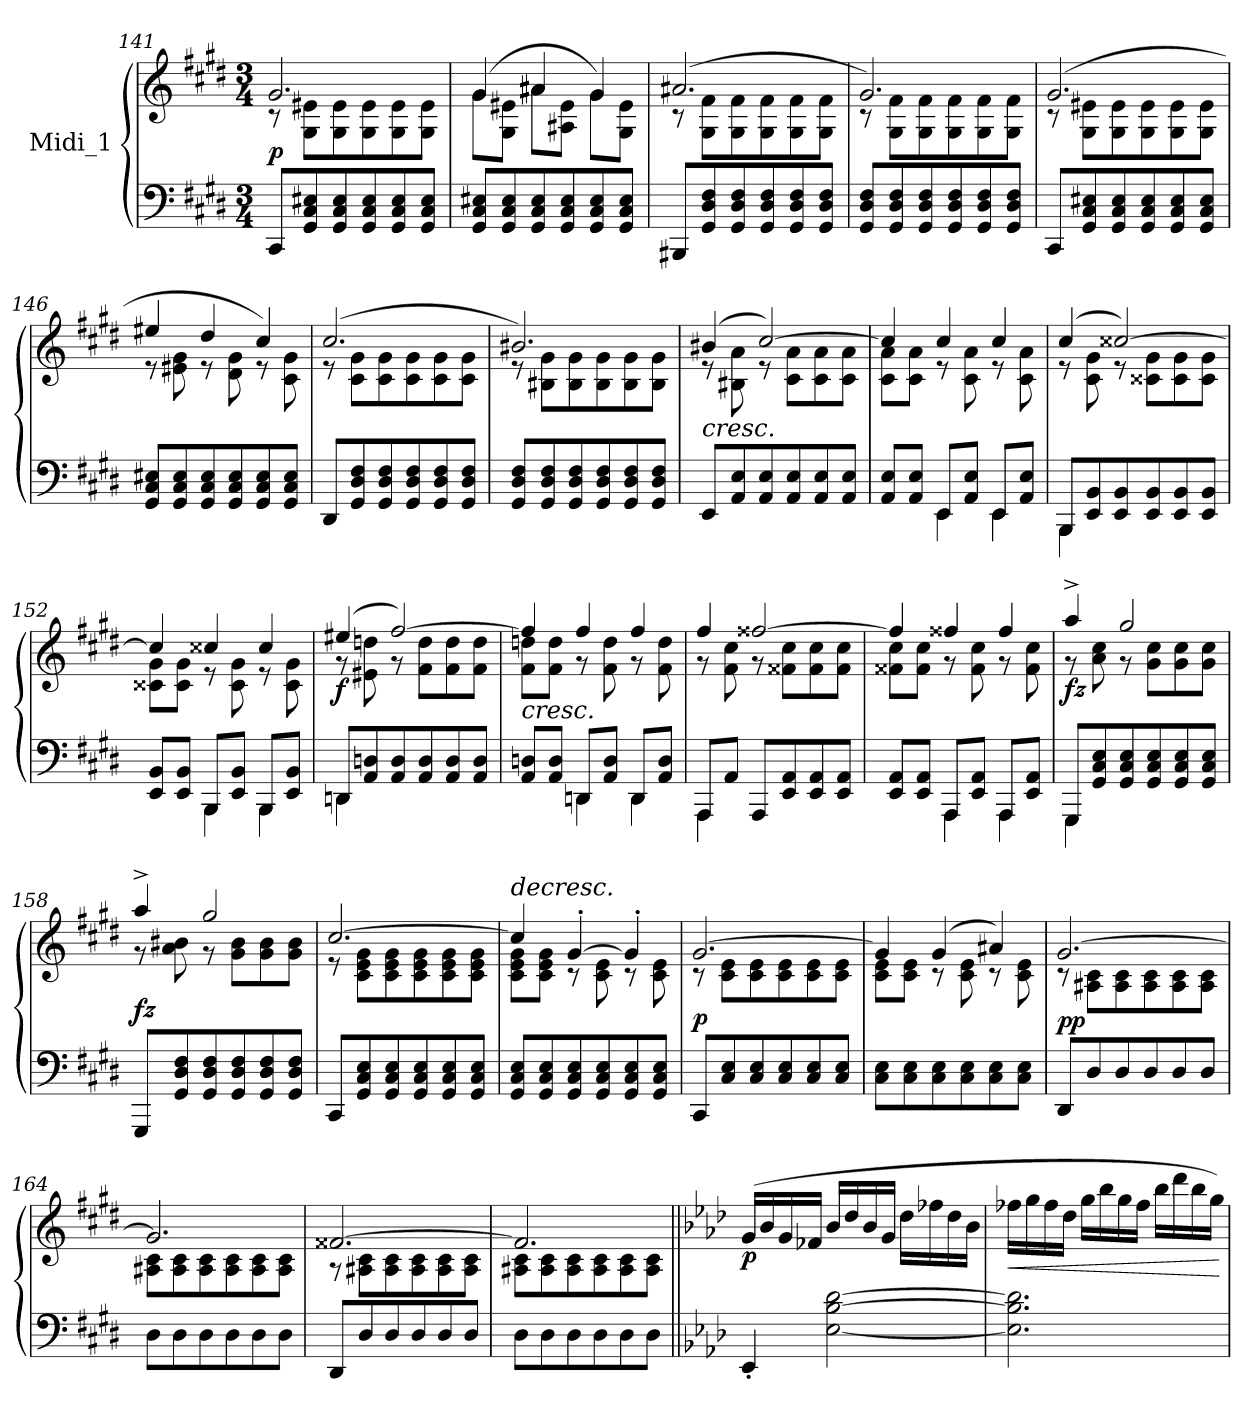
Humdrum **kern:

**kern	**kern	**dynam
*part1	*part1	*part1
*staff2	*staff1	*staff1/2
*I"Midi_1	*	*
!!LO:LB:g=z
*clefF4	*clefG2	*
*k[f#c#g#d#]	*k[f#c#g#d#]	*
*E:	*E:	*
*M3/4	*M3/4	*
=141	=141	=141
*	*^	*
!	!	!	!LO:DY:a=2
8CC#/L	2.g#/	8r	p
8GG#/ 8C#/ 8E#X/	.	8G#\ 8e#X\L	.
8GG#/ 8C#/ 8E#/	.	8G#\ 8e#\	.
8GG#/ 8C#/ 8E#/	.	8G#\ 8e#\	.
8GG#/ 8C#/ 8E#/	.	8G#\ 8e#\	.
8GG#/ 8C#/ 8E#/J	.	8G#\ 8e#\J	.
=142	=142	=142	=142
8GG#/ 8C#/ 8E#X/L	(>4g#/	8g#\L	.
8GG#/ 8C#/ 8E#/	.	8G#\ 8e#X\J	.
8GG#/ 8C#/ 8E#/	4a#X/	8a#\L	.
8GG#/ 8C#/ 8E#/	.	8A#X\ 8e#\J	.
8GG#/ 8C#/ 8E#/	4g#/)	8g#\L	.
8GG#/ 8C#/ 8E#/J	.	8G#\ 8e#\J	.
=143	=143	=143	=143
8BBB#X/L	(>2.a#X/	8r	.
8GG#/ 8D#/ 8F#/	.	8G#\ 8f#\L	.
8GG#/ 8D#/ 8F#/	.	8G#\ 8f#\	.
8GG#/ 8D#/ 8F#/	.	8G#\ 8f#\	.
8GG#/ 8D#/ 8F#/	.	8G#\ 8f#\	.
8GG#/ 8D#/ 8F#/J	.	8G#\ 8f#\J	.
=144	=144	=144	=144
8GG#/ 8D#/ 8F#/L	2.g#/)	8r	.
8GG#/ 8D#/ 8F#/	.	8G#\ 8f#\L	.
8GG#/ 8D#/ 8F#/	.	8G#\ 8f#\	.
8GG#/ 8D#/ 8F#/	.	8G#\ 8f#\	.
8GG#/ 8D#/ 8F#/	.	8G#\ 8f#\	.
8GG#/ 8D#/ 8F#/J	.	8G#\ 8f#\J	.
=145	=145	=145	=145
8CC#/L	(>2.g#/	8r	.
8GG#/ 8C#/ 8E#X/	.	8G#\ 8e#X\L	.
8GG#/ 8C#/ 8E#/	.	8G#\ 8e#\	.
8GG#/ 8C#/ 8E#/	.	8G#\ 8e#\	.
8GG#/ 8C#/ 8E#/	.	8G#\ 8e#\	.
8GG#/ 8C#/ 8E#/J	.	8G#\ 8e#\J	.
!!LO:LB:g=z	!!
=146	=146	=146	=146
8GG#/ 8C#/ 8E#X/L	4ee#X/	8r	.
8GG#/ 8C#/ 8E#/	.	8e#X\ 8g#\	.
8GG#/ 8C#/ 8E#/	4dd#/	8r	.
8GG#/ 8C#/ 8E#/	.	8d#\ 8g#\	.
8GG#/ 8C#/ 8E#/	4cc#/)	8r	.
8GG#/ 8C#/ 8E#/J	.	8c#\ 8g#\	.
!!LO:LB:g=z	!!
=147	=147	=147	=147
*^	*	*	*
8DD#/L	2ryy	(>2.cc#/	8r	.
8GG#/ 8D#/ 8F#/	.	.	8c#\ 8g#\L	.
8GG#/ 8D#/ 8F#/	.	.	8c#\ 8g#\	.
8GG#/ 8D#/ 8F#/	.	.	8c#\ 8g#\	.
8GG#/ 8D#/ 8F#/	4ryy	.	8c#\ 8g#\	.
8GG#/ 8D#/ 8F#/J	.	.	8c#\ 8g#\J	.
=148	=148	=148	=148	=148
8GG#/ 8D#/ 8F#/L	2ryy	2.b#X/)	8r	.
8GG#/ 8D#/ 8F#/	.	.	8B#X\ 8g#\L	.
8GG#/ 8D#/ 8F#/	.	.	8B#\ 8g#\	.
8GG#/ 8D#/ 8F#/	.	.	8B#\ 8g#\	.
8GG#/ 8D#/ 8F#/	4ryy	.	8B#\ 8g#\	.
8GG#/ 8D#/ 8F#/J	.	.	8B#\ 8g#\J	.
=149	=149	=149	=149	=149
!	!	!LO:TX:b:i:t=cresc.	!	!
8EE/L	2ryy	(>4b#X/	8r	.
8AA/ 8E/	.	.	8B#X\ 8a\	.
8AA/ 8E/	.	[2cc#/)	8r	.
8AA/ 8E/	.	.	8c#\ 8a\L	.
8AA/ 8E/	4ryy	.	8c#\ 8a\	.
8AA/ 8E/J	.	.	8c#\ 8a\J	.
=150	=150	=150	=150	=150
8AA/ 8E/L	4ryy	4cc#/]	8c#\ 8a\L	.
8AA/ 8E/J	.	.	8c#\ 8a\J	.
8EE/L	4EE\	4cc#/	8r	.
8AA/ 8E/J	.	.	8c#\ 8a\	.
8EE/L	4EE\	4cc#/	8r	.
8AA/ 8E/J	.	.	8c#\ 8a\	.
=151	=151	=151	=151	=151
8BBB/L	4BBB\	(>4cc#/	8r	.
8EE/ 8BB/	.	.	8c#\ 8g#\	.
8EE/ 8BB/	4ryy	[2cc##X/)	8r	.
8EE/ 8BB/	.	.	8c##X\ 8g#\L	.
8EE/ 8BB/	4ryy	.	8c##\ 8g#\	.
8EE/ 8BB/J	.	.	8c##\ 8g#\J	.
!!LO:LB:g=z	!!
=152	=152	=152	=152	=152
8EE/ 8BB/L	4ryy	4cc##/]	8c##X\ 8g#\L	.
8EE/ 8BB/J	.	.	8c##\ 8g#\J	.
8BBB/L	4BBB\	4cc##X/	8r	.
8EE/ 8BB/J	.	.	8c##\ 8g#\	.
8BBB/L	4BBB\	4cc##/	8r	.
8EE/ 8BB/J	.	.	8c##\ 8g#\	.
!!LO:LB:g=z	!!
=153	=153	=153	=153	=153
!	!	!	!	!LO:DY:b
8DDn/L	4DD\	(>4ee#X/	8r	f
8AA/ 8Dn/	.	.	8e#X\ 8ddn\	.
8AA/ 8D/	4ryy	[2ff#/)	8r	.
8AA/ 8D/	.	.	8f#\ 8dd\L	.
8AA/ 8D/	4ryy	.	8f#\ 8dd\	.
8AA/ 8D/J	.	.	8f#\ 8dd\J	.
=154	=154	=154	=154	=154
!LO:TX:a:i:t=cresc.	!	!	!	!
8AA/ 8Dn/L	4ryy	4ff#/]	8f#\ 8ddn\L	.
8AA/ 8D/J	.	.	8f#\ 8dd\J	.
8DDn/L	4DD\	4ff#/	8r	.
8AA/ 8D/J	.	.	8f#\ 8dd\	.
8DD/L	4DD\	4ff#/	8r	.
8AA/ 8D/J	.	.	8f#\ 8dd\	.
=155	=155	=155	=155	=155
8AAA/L	4AAA\	4ff#/	8r	.
8AA/J	.	.	8f#\ 8cc#\	.
8AAA/L	4ryy	[2ff##X/	8r	.
8EE/ 8AA/	.	.	8f##X\ 8cc#\L	.
8EE/ 8AA/	4ryy	.	8f##\ 8cc#\	.
8EE/ 8AA/J	.	.	8f##\ 8cc#\J	.
=156	=156	=156	=156	=156
8EE/ 8AA/L	4ryy	4ff##/]	8f##X\ 8cc#\L	.
8EE/ 8AA/J	.	.	8f##\ 8cc#\J	.
8AAA/L	4AAA\	4ff##X/	8r	.
8EE/ 8AA/J	.	.	8f##\ 8cc#\	.
8AAA/L	4AAA\	4ff##/	8r	.
8EE/ 8AA/J	.	.	8f##\ 8cc#\	.
=157	=157	=157	=157	=157
!	!	!	!	!LO:DY:b
8GGG#/L	4GGG#\	4aa^/	8r	fz
8GG#/ 8C#/ 8E/	.	.	8a\ 8cc#\	.
8GG#/ 8C#/ 8E/	4ryy	2gg#/	8r	.
8GG#/ 8C#/ 8E/	.	.	8g#\ 8cc#\L	.
8GG#/ 8C#/ 8E/	4ryy	.	8g#\ 8cc#\	.
8GG#/ 8C#/ 8E/J	.	.	8g#\ 8cc#\J	.
!!LO:PB:g=z	!!
=158	=158	=158	=158	=158
!	!	!	!	!LO:DY:a=2
8GGG#/L	2ryy	4aa^/	8r	fz
8GG#/ 8D#/ 8F#/	.	.	8a\ 8b#X\	.
8GG#/ 8D#/ 8F#/	.	2gg#/	8r	.
8GG#/ 8D#/ 8F#/	.	.	8g#\ 8b#\L	.
8GG#/ 8D#/ 8F#/	4ryy	.	8g#\ 8b#\	.
8GG#/ 8D#/ 8F#/J	.	.	8g#\ 8b#\J	.
*v	*v	*	*	*
!!LO:LB:g=z	!!
=159	=159	=159	=159
8CC#/L	[2.cc#/	8r	.
8GG#/ 8C#/ 8E/	.	8c#\ 8e\ 8g#\L	.
8GG#/ 8C#/ 8E/	.	8c#\ 8e\ 8g#\	.
8GG#/ 8C#/ 8E/	.	8c#\ 8e\ 8g#\	.
8GG#/ 8C#/ 8E/	.	8c#\ 8e\ 8g#\	.
8GG#/ 8C#/ 8E/J	.	8c#\ 8e\ 8g#\J	.
=160	=160	=160	=160
!	!LO:TX:a:i:t=decresc.	!	!
8GG#/ 8C#/ 8E/L	4cc#/]	8c#\ 8e\ 8g#\L	.
8GG#/ 8C#/ 8E/	.	8c#\ 8e\ 8g#\J	.
8GG#/ 8C#/ 8E/	[4g#'/	8r	.
8GG#/ 8C#/ 8E/	.	8c#\ 8e\	.
8GG#/ 8C#/ 8E/	4g#'/]	8r	.
8GG#/ 8C#/ 8E/J	.	8c#\ 8e\	.
=161	=161	=161	=161
!	!	!	!LO:DY:a=2
8CC#/L	[2.g#/	8r	p
8C#/ 8E/	.	8c#\ 8e\L	.
8C#/ 8E/	.	8c#\ 8e\	.
8C#/ 8E/	.	8c#\ 8e\	.
8C#/ 8E/	.	8c#\ 8e\	.
8C#/ 8E/J	.	8c#\ 8e\J	.
=162	=162	=162	=162
8C#\ 8E\L	4g#/]	8c#\ 8e\L	.
8C#\ 8E\	.	8c#\ 8e\J	.
8C#\ 8E\	(>4g#/	8r	.
8C#\ 8E\	.	8c#\ 8e\	.
8C#\ 8E\	4a#X/)	8r	.
8C#\ 8E\J	.	8c#\ 8e\	.
=163	=163	=163	=163
!	!	!	!LO:DY:a=2
8DD#/L	[2.g#/	8r	pp
8D#/	.	8A#X\ 8c#\L	.
8D#/	.	8A#\ 8c#\	.
8D#/	.	8A#\ 8c#\	.
8D#/	.	8A#\ 8c#\	.
8D#/J	.	8A#\ 8c#\J	.
!!LO:PB:g=z	!!
=164	=164	=164	=164
8D#\L	2.g#/]	8A#X\ 8c#\L	.
8D#\	.	8A#\ 8c#\	.
8D#\	.	8A#\ 8c#\	.
8D#\	.	8A#\ 8c#\	.
8D#\	.	8A#\ 8c#\	.
8D#\J	.	8A#\ 8c#\J	.
!!LO:LB:g=z	!!
=165	=165	=165	=165
8DD#/L	[2.f##X/	8r	.
8D#/	.	8A#X\ 8c#\L	.
8D#/	.	8A#\ 8c#\	.
8D#/	.	8A#\ 8c#\	.
8D#/	.	8A#\ 8c#\	.
8D#/J	.	8A#\ 8c#\J	.
=166	=166	=166	=166
8D#\L	2.f##/]	8A#X\ 8c#\L	.
8D#\	.	8A#\ 8c#\	.
8D#\	.	8A#\ 8c#\	.
8D#\	.	8A#\ 8c#\	.
8D#\	.	8A#\ 8c#\	.
8D#\J	.	8A#\ 8c#\J	.
=167||	=167||	=167||	=167||
*k[b-e-a-d-]	*k[b-e-a-d-]	*	*
*A-:	*A-:	*	*
!	!	!	!LO:DY:b
4EE-'/	(>16g/LL	2ryy	p
.	16b-/	.	.
.	16g/	.	.
.	16f-X/JJ	.	.
[2E-\ [2B-\ [2d-\	16b-/LL	.	.
.	16dd-/	.	.
.	16b-/	.	.
.	16g/JJ	.	.
.	16dd-\LL	4ryy	.
.	16ff-X\	.	.
.	16dd-\	.	.
.	16b-\JJ	.	.
!!LO:LB:g=z	!!
=168	=168	=168	=168
!	!	!	!LO:HP:b
2.E-\] 2.B-\] 2.d-\]	16ff-X\LL	2ryy	<
.	16gg\	.	.
.	16ff-\	.	.
.	16dd-\JJ	.	.
.	16gg\LL	.	.
.	16bb-\	.	.
.	16gg\	.	.
.	16ff-\JJ	.	.
.	16bb-\LL	4ryy	.
.	16ddd-\	.	.
.	16bb-\	.	.
.	16gg\JJ)	.	.
*	*v	*v	*
.	.	[
=	=	=
*-	*-	*-
